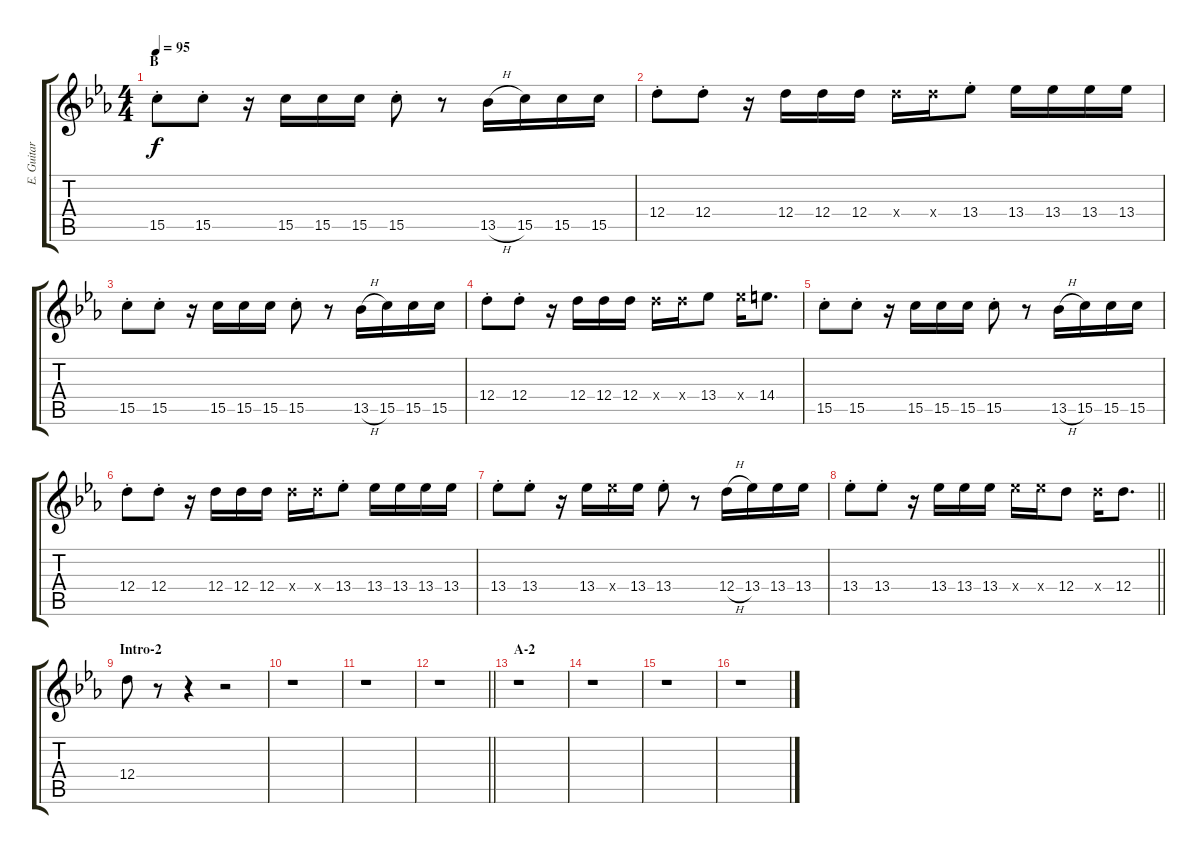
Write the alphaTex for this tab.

\track ("E. Guitar V" "E. Guitar ") {instrument overdrivenguitar}
\staff {score tabs}
\tuning (E4 B3 G3 D3 A2 E2) {hide}
\ts (4 4)
\section ("" "B")
\tempo 95
\clef g2
\ks cminor
15.5{st}.8{dy f} 15.5{st}.8 r.16 15.5.16 15.5.16 15.5.16 15.5{st}.8 r.8 13.5{h}.16 15.5.16 15.5.16 15.5.16 |
12.4{st}.8 12.4{st}.8 r.16 12.4.16 12.4.16 12.4.16 12.4{x}.16 12.4{x}.16 13.4{st}.8 13.4.16 13.4.16 13.4.16 13.4.16 |
15.5{st}.8 15.5{st}.8 r.16 15.5.16 15.5.16 15.5.16 15.5{st}.8 r.8 13.5{h}.16 15.5.16 15.5.16 15.5.16 |
12.4{st}.8 12.4{st}.8 r.16 12.4.16 12.4.16 12.4.16 12.4{x}.16 12.4{x}.16 13.4.8 13.4{x}.16 14.4.8{d} |
15.5{st}.8 15.5{st}.8 r.16 15.5.16 15.5.16 15.5.16 15.5{st}.8 r.8 13.5{h}.16 15.5.16 15.5.16 15.5.16 |
12.4{st}.8 12.4{st}.8 r.16 12.4.16 12.4.16 12.4.16 12.4{x}.16 12.4{x}.16 13.4{st}.8 13.4.16 13.4.16 13.4.16 13.4.16 |
13.4{st}.8 13.4{st}.8 r.16 13.4.16 13.4{x}.16 13.4.16 13.4{st}.8 r.8 12.4{h}.16 13.4.16 13.4.16 13.4.16 |
\barLineRight lightlight
13.4{st}.8 13.4{st}.8 r.16 13.4.16 13.4.16 13.4.16 13.4{x}.16 13.4{x}.16 12.4.8 12.4{x}.16 12.4.8{d} |
\section ("" "Intro-2")
12.4.8 r.8 r.4 r.2 |
r.1 |
r.1 |
\barLineRight lightlight
r.1 |
\section ("" "A-2")
r.1 |
r.1 |
r.1 |
r.1
